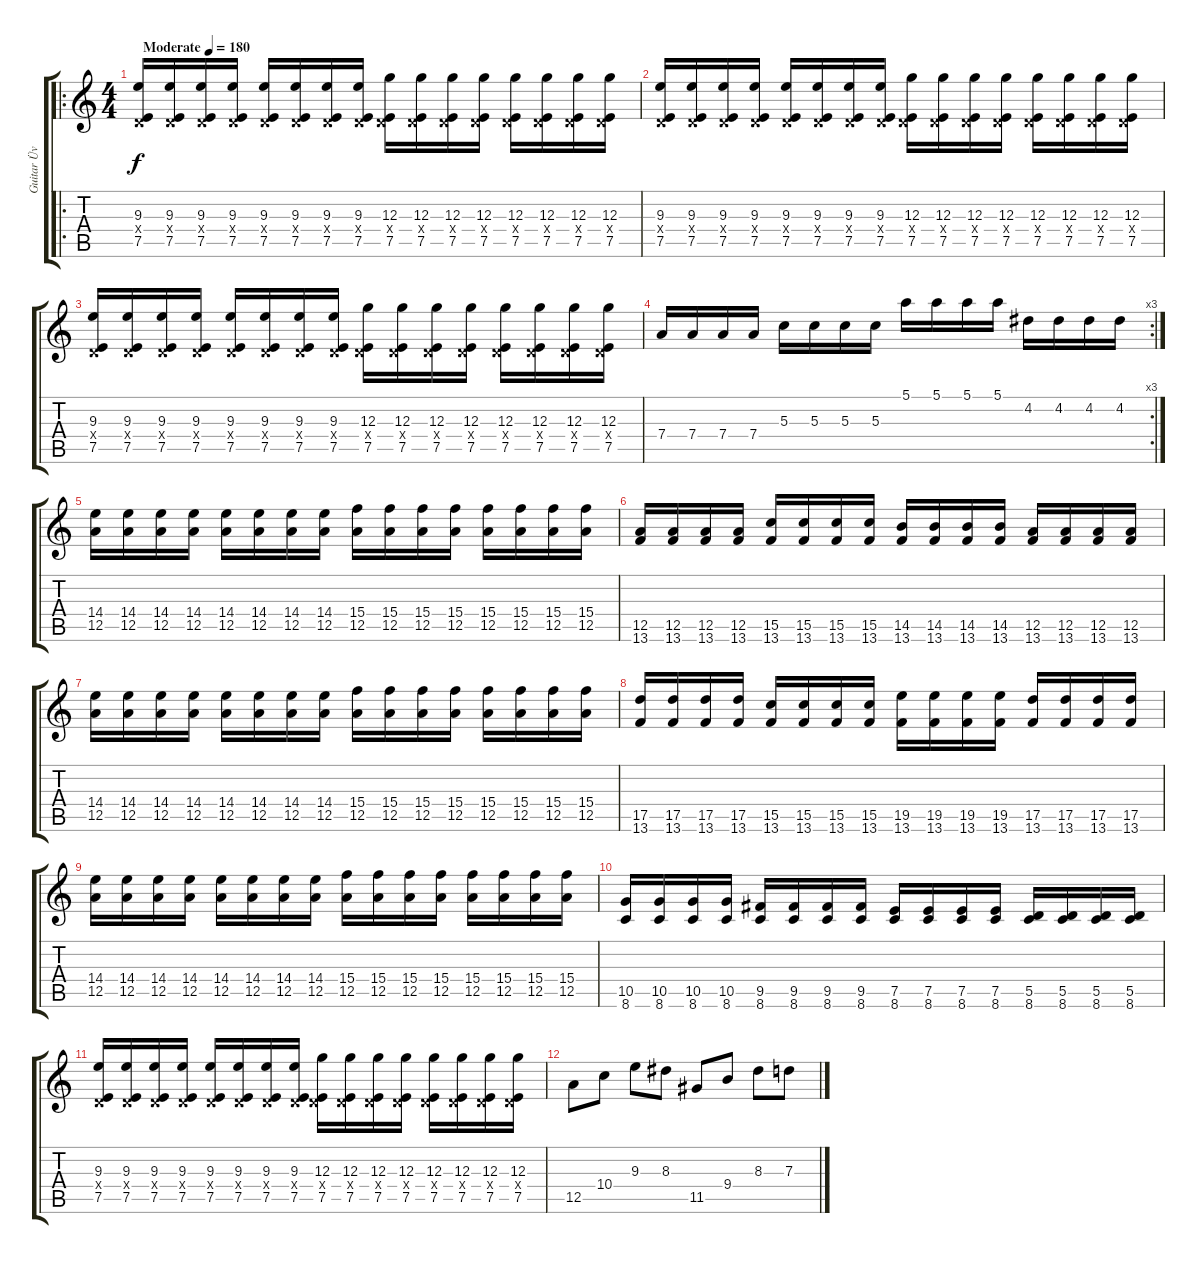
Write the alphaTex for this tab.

\track ("Guitar Üv" "Guitar Üv") {instrument distortionguitar}
\staff {score tabs}
\tuning (E4 B3 G3 D3 A2 E2) {hide}
\ro
\ts (4 4)
\tempo (180 "Moderate")
\clef g2
\ks c
(9.3 0.4{x} 7.5).16{dy f instrument distortionguitar} (9.3 0.4{x} 7.5).16 (9.3 0.4{x} 7.5).16 (9.3 0.4{x} 7.5).16 (9.3 0.4{x} 7.5).16 (9.3 0.4{x} 7.5).16 (9.3 0.4{x} 7.5).16 (9.3 0.4{x} 7.5).16 (12.3 0.4{x} 7.5).16 (12.3 0.4{x} 7.5).16 (12.3 0.4{x} 7.5).16 (12.3 0.4{x} 7.5).16 (12.3 0.4{x} 7.5).16 (12.3 0.4{x} 7.5).16 (12.3 0.4{x} 7.5).16 (12.3 0.4{x} 7.5).16 |
(9.3 0.4{x} 7.5).16 (9.3 0.4{x} 7.5).16 (9.3 0.4{x} 7.5).16 (9.3 0.4{x} 7.5).16 (9.3 0.4{x} 7.5).16 (9.3 0.4{x} 7.5).16 (9.3 0.4{x} 7.5).16 (9.3 0.4{x} 7.5).16 (12.3 0.4{x} 7.5).16 (12.3 0.4{x} 7.5).16 (12.3 0.4{x} 7.5).16 (12.3 0.4{x} 7.5).16 (12.3 0.4{x} 7.5).16 (12.3 0.4{x} 7.5).16 (12.3 0.4{x} 7.5).16 (12.3 0.4{x} 7.5).16 |
(9.3 0.4{x} 7.5).16 (9.3 0.4{x} 7.5).16 (9.3 0.4{x} 7.5).16 (9.3 0.4{x} 7.5).16 (9.3 0.4{x} 7.5).16 (9.3 0.4{x} 7.5).16 (9.3 0.4{x} 7.5).16 (9.3 0.4{x} 7.5).16 (12.3 0.4{x} 7.5).16 (12.3 0.4{x} 7.5).16 (12.3 0.4{x} 7.5).16 (12.3 0.4{x} 7.5).16 (12.3 0.4{x} 7.5).16 (12.3 0.4{x} 7.5).16 (12.3 0.4{x} 7.5).16 (12.3 0.4{x} 7.5).16 |
\rc 3
7.4.16 7.4.16 7.4.16 7.4.16 5.3.16 5.3.16 5.3.16 5.3.16 5.1.16 5.1.16 5.1.16 5.1.16 4.2.16 4.2.16 4.2.16 4.2.16 |
(14.4 12.5).16 (14.4 12.5).16 (14.4 12.5).16 (14.4 12.5).16 (14.4 12.5).16 (14.4 12.5).16 (14.4 12.5).16 (14.4 12.5).16 (15.4 12.5).16 (15.4 12.5).16 (15.4 12.5).16 (15.4 12.5).16 (15.4 12.5).16 (15.4 12.5).16 (15.4 12.5).16 (15.4 12.5).16 |
(12.5 13.6).16 (12.5 13.6).16 (12.5 13.6).16 (12.5 13.6).16 (15.5 13.6).16 (15.5 13.6).16 (15.5 13.6).16 (15.5 13.6).16 (14.5 13.6).16 (14.5 13.6).16 (14.5 13.6).16 (14.5 13.6).16 (12.5 13.6).16 (12.5 13.6).16 (12.5 13.6).16 (12.5 13.6).16 |
(14.4 12.5).16 (14.4 12.5).16 (14.4 12.5).16 (14.4 12.5).16 (14.4 12.5).16 (14.4 12.5).16 (14.4 12.5).16 (14.4 12.5).16 (15.4 12.5).16 (15.4 12.5).16 (15.4 12.5).16 (15.4 12.5).16 (15.4 12.5).16 (15.4 12.5).16 (15.4 12.5).16 (15.4 12.5).16 |
(17.5 13.6).16 (17.5 13.6).16 (17.5 13.6).16 (17.5 13.6).16 (15.5 13.6).16 (15.5 13.6).16 (15.5 13.6).16 (15.5 13.6).16 (19.5 13.6).16 (19.5 13.6).16 (19.5 13.6).16 (19.5 13.6).16 (17.5 13.6).16 (17.5 13.6).16 (17.5 13.6).16 (17.5 13.6).16 |
(14.4 12.5).16 (14.4 12.5).16 (14.4 12.5).16 (14.4 12.5).16 (14.4 12.5).16 (14.4 12.5).16 (14.4 12.5).16 (14.4 12.5).16 (15.4 12.5).16 (15.4 12.5).16 (15.4 12.5).16 (15.4 12.5).16 (15.4 12.5).16 (15.4 12.5).16 (15.4 12.5).16 (15.4 12.5).16 |
(10.5 8.6).16 (10.5 8.6).16 (10.5 8.6).16 (10.5 8.6).16 (9.5 8.6).16 (9.5 8.6).16 (9.5 8.6).16 (9.5 8.6).16 (7.5 8.6).16 (7.5 8.6).16 (7.5 8.6).16 (7.5 8.6).16 (5.5 8.6).16 (5.5 8.6).16 (5.5 8.6).16 (5.5 8.6).16 |
(9.3 0.4{x} 7.5).16 (9.3 0.4{x} 7.5).16 (9.3 0.4{x} 7.5).16 (9.3 0.4{x} 7.5).16 (9.3 0.4{x} 7.5).16 (9.3 0.4{x} 7.5).16 (9.3 0.4{x} 7.5).16 (9.3 0.4{x} 7.5).16 (12.3 0.4{x} 7.5).16 (12.3 0.4{x} 7.5).16 (12.3 0.4{x} 7.5).16 (12.3 0.4{x} 7.5).16 (12.3 0.4{x} 7.5).16 (12.3 0.4{x} 7.5).16 (12.3 0.4{x} 7.5).16 (12.3 0.4{x} 7.5).16 |
12.5.8 10.4.8 9.3.8 8.3.8 11.5.8 9.4.8 8.3.8 7.3.8
